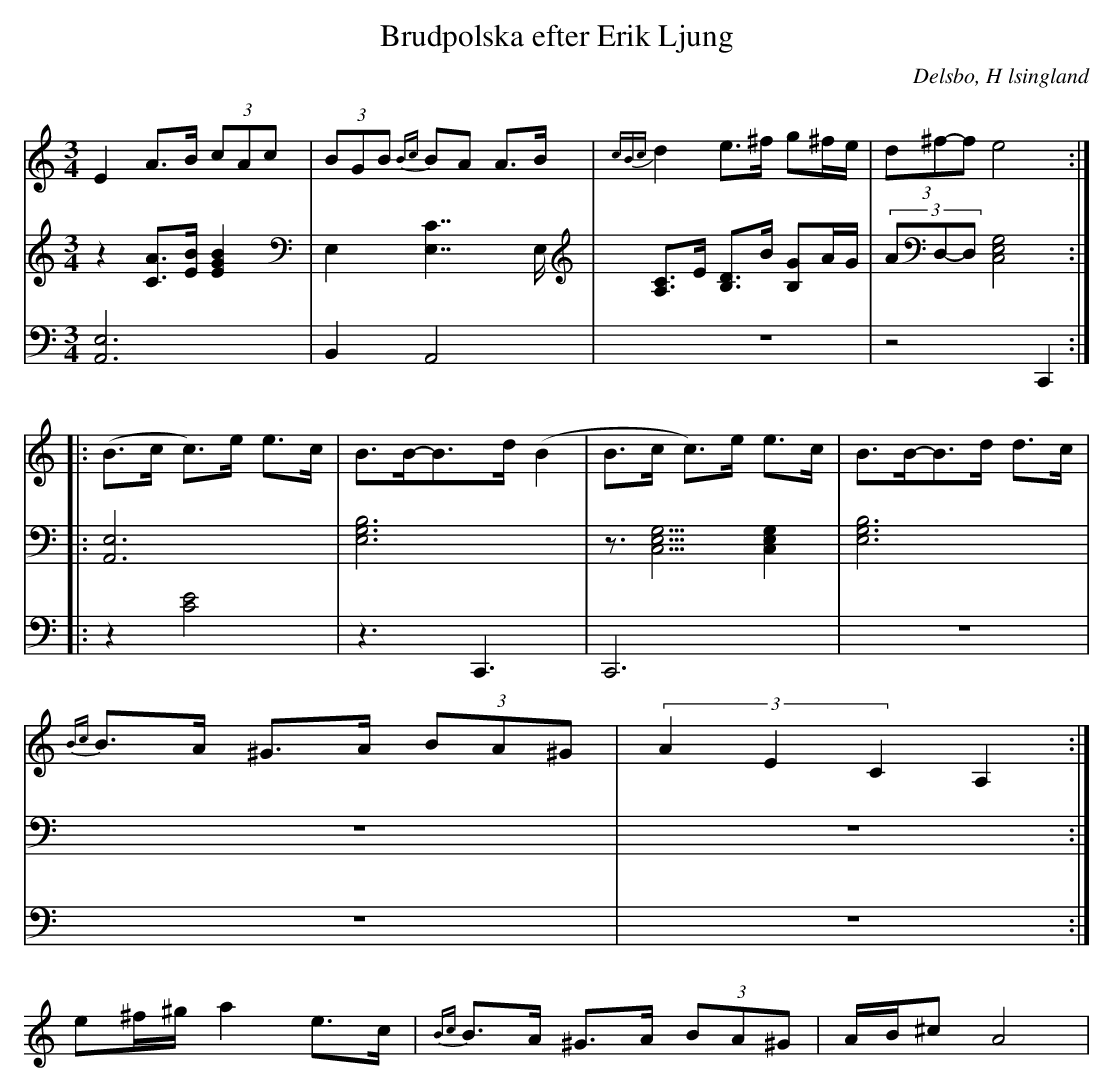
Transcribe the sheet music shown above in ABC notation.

X:1
T: Brudpolska efter Erik Ljung
Q: 105
O: Delsbo, H lsingland
M: 3/4
L: 1/8
K: Am
V:1
V:2
V:3 Merge
V:1
E2 A>B (3cAc| (3BGB {Bc}BA A>B|{cBc}d2 e>^f g^f/e/|(3d^f-f e4 :|
|:(B>c c)>e e>c|B>B-B>d (B2|B>c c)>e e>c|B>B-B>d d>c|
{Bc}B>A ^G>A (3BA^G|(3A2E2C2 A,2:|
e^f/^g/ a2 e>c|{Bc}B>A ^G>A (3BA^G|A/B/^c A4|
V:2
z2 [AC]>[BE] [B2E2G2]|E,2 [C7/2E,7/2]E,/|[A,C]>E [B,D]>B [B,G]A/G/|(3AD,-D, [E,4G,4C,4]:|
|:[A,,6E,6]|[E,6G,6B,6]|z3/2[E,5/2G,5/2C,5/2] [E,2G,2C,2]|[E,6G,6B,6]|
z6|z6:|
V:3
[A,,6E,6]|B,,2 A,,4|z6|z4 C,,2:|
|:z2 [C4E4]|z3C,,3|C,,6|z6|
z6|z6:|
